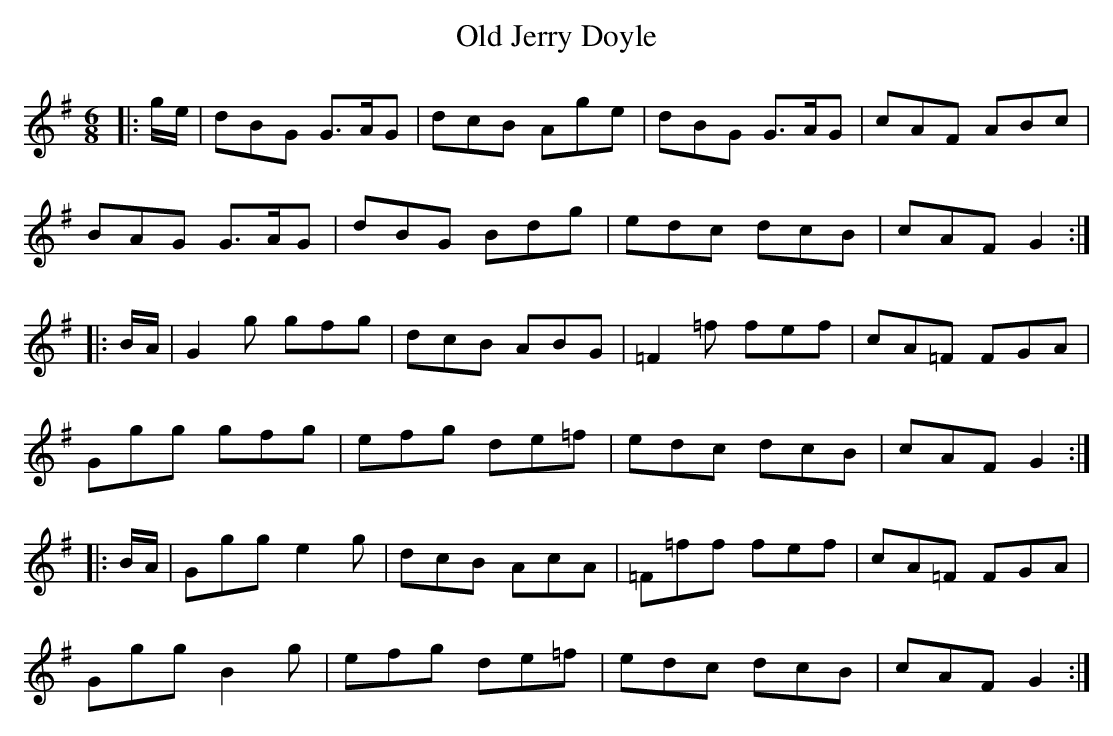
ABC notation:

X:1
T: Old Jerry Doyle
M: 6/8
L: 1/8
K: Gmaj
|:g/e/|dBG G>AG|dcB Age|dBG G>AG|cAF ABc|
BAG G>AG|dBG Bdg|edc dcB|cAF G2:|
|:B/A/|G2 g gfg|dcB ABG|=F2=f fef|cA=F FGA|
Ggg gfg|efg de=f|edc dcB|cAF G2:|
|:B/A/|Ggg e2g|dcB AcA|=F=ff fef|cA=F FGA|
Ggg B2g|efg de=f|edc dcB|cAF G2:|
